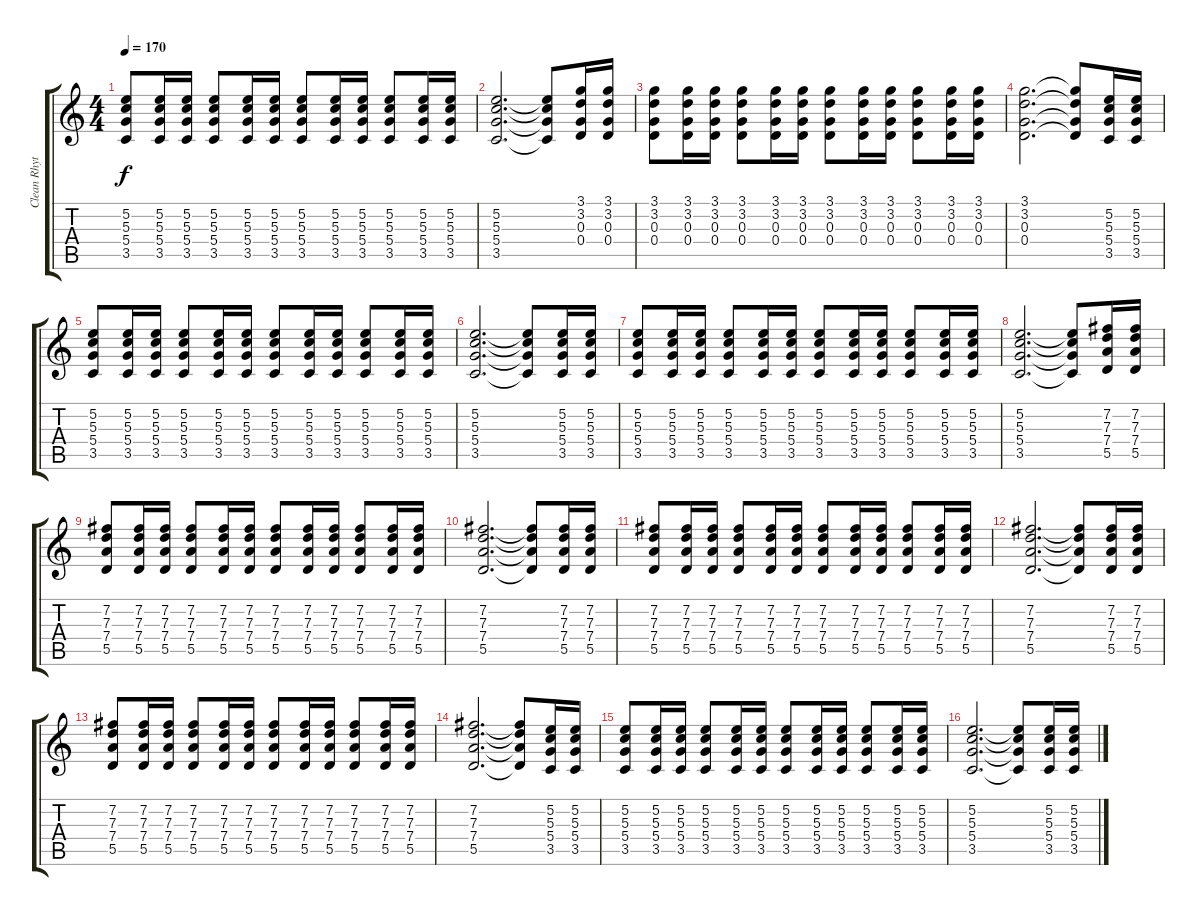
\track ("Clean Rhythym" "Clean Rhyt") {instrument electricguitarclean}
\staff {score tabs}
\tuning (E4 B3 G3 D3 A2 E2) {hide}
\ts (4 4)
\tempo 170
\clef g2
\ks c
(5.2 5.3 5.4 3.5).8{dy f} (5.2 5.3 5.4 3.5).16 (5.2 5.3 5.4 3.5).16 (5.2 5.3 5.4 3.5).8 (5.2 5.3 5.4 3.5).16 (5.2 5.3 5.4 3.5).16 (5.2 5.3 5.4 3.5).8 (5.2 5.3 5.4 3.5).16 (5.2 5.3 5.4 3.5).16 (5.2 5.3 5.4 3.5).8 (5.2 5.3 5.4 3.5).16 (5.2 5.3 5.4 3.5).16 |
(5.2 5.3 5.4 3.5).2{d} (5.2{t} 5.3{t} 5.4{t} 3.5{t}).8 (3.1 3.2 0.3 0.4).16 (3.1 3.2 0.3 0.4).16 |
(3.1 3.2 0.3 0.4).8 (3.1 3.2 0.3 0.4).16 (3.1 3.2 0.3 0.4).16 (3.1 3.2 0.3 0.4).8 (3.1 3.2 0.3 0.4).16 (3.1 3.2 0.3 0.4).16 (3.1 3.2 0.3 0.4).8 (3.1 3.2 0.3 0.4).16 (3.1 3.2 0.3 0.4).16 (3.1 3.2 0.3 0.4).8 (3.1 3.2 0.3 0.4).16 (3.1 3.2 0.3 0.4).16 |
(3.1 3.2 0.3 0.4).2{d} (3.1{t} 3.2{t} 0.3{t} 0.4{t}).8 (5.2 5.3 5.4 3.5).16 (5.2 5.3 5.4 3.5).16 |
(5.2 5.3 5.4 3.5).8 (5.2 5.3 5.4 3.5).16 (5.2 5.3 5.4 3.5).16 (5.2 5.3 5.4 3.5).8 (5.2 5.3 5.4 3.5).16 (5.2 5.3 5.4 3.5).16 (5.2 5.3 5.4 3.5).8 (5.2 5.3 5.4 3.5).16 (5.2 5.3 5.4 3.5).16 (5.2 5.3 5.4 3.5).8 (5.2 5.3 5.4 3.5).16 (5.2 5.3 5.4 3.5).16 |
(5.2 5.3 5.4 3.5).2{d} (5.2{t} 5.3{t} 5.4{t} 3.5{t}).8 (5.2 5.3 5.4 3.5).16 (5.2 5.3 5.4 3.5).16 |
(5.2 5.3 5.4 3.5).8 (5.2 5.3 5.4 3.5).16 (5.2 5.3 5.4 3.5).16 (5.2 5.3 5.4 3.5).8 (5.2 5.3 5.4 3.5).16 (5.2 5.3 5.4 3.5).16 (5.2 5.3 5.4 3.5).8 (5.2 5.3 5.4 3.5).16 (5.2 5.3 5.4 3.5).16 (5.2 5.3 5.4 3.5).8 (5.2 5.3 5.4 3.5).16 (5.2 5.3 5.4 3.5).16 |
(5.2 5.3 5.4 3.5).2{d} (5.2{t} 5.3{t} 5.4{t} 3.5{t}).8 (7.2 7.3 7.4 5.5).16 (7.2 7.3 7.4 5.5).16 |
(7.2 7.3 7.4 5.5).8 (7.2 7.3 7.4 5.5).16 (7.2 7.3 7.4 5.5).16 (7.2 7.3 7.4 5.5).8 (7.2 7.3 7.4 5.5).16 (7.2 7.3 7.4 5.5).16 (7.2 7.3 7.4 5.5).8 (7.2 7.3 7.4 5.5).16 (7.2 7.3 7.4 5.5).16 (7.2 7.3 7.4 5.5).8 (7.2 7.3 7.4 5.5).16 (7.2 7.3 7.4 5.5).16 |
(7.2 7.3 7.4 5.5).2{d} (7.2{t} 7.3{t} 7.4{t} 5.5{t}).8 (7.2 7.3 7.4 5.5).16 (7.2 7.3 7.4 5.5).16 |
(7.2 7.3 7.4 5.5).8 (7.2 7.3 7.4 5.5).16 (7.2 7.3 7.4 5.5).16 (7.2 7.3 7.4 5.5).8 (7.2 7.3 7.4 5.5).16 (7.2 7.3 7.4 5.5).16 (7.2 7.3 7.4 5.5).8 (7.2 7.3 7.4 5.5).16 (7.2 7.3 7.4 5.5).16 (7.2 7.3 7.4 5.5).8 (7.2 7.3 7.4 5.5).16 (7.2 7.3 7.4 5.5).16 |
(7.2 7.3 7.4 5.5).2{d} (7.2{t} 7.3{t} 7.4{t} 5.5{t}).8 (7.2 7.3 7.4 5.5).16 (7.2 7.3 7.4 5.5).16 |
(7.2 7.3 7.4 5.5).8 (7.2 7.3 7.4 5.5).16 (7.2 7.3 7.4 5.5).16 (7.2 7.3 7.4 5.5).8 (7.2 7.3 7.4 5.5).16 (7.2 7.3 7.4 5.5).16 (7.2 7.3 7.4 5.5).8 (7.2 7.3 7.4 5.5).16 (7.2 7.3 7.4 5.5).16 (7.2 7.3 7.4 5.5).8 (7.2 7.3 7.4 5.5).16 (7.2 7.3 7.4 5.5).16 |
(7.2 7.3 7.4 5.5).2{d} (7.2{t} 7.3{t} 7.4{t} 5.5{t}).8 (5.2 5.3 5.4 3.5).16 (5.2 5.3 5.4 3.5).16 |
(5.2 5.3 5.4 3.5).8 (5.2 5.3 5.4 3.5).16 (5.2 5.3 5.4 3.5).16 (5.2 5.3 5.4 3.5).8 (5.2 5.3 5.4 3.5).16 (5.2 5.3 5.4 3.5).16 (5.2 5.3 5.4 3.5).8 (5.2 5.3 5.4 3.5).16 (5.2 5.3 5.4 3.5).16 (5.2 5.3 5.4 3.5).8 (5.2 5.3 5.4 3.5).16 (5.2 5.3 5.4 3.5).16 |
(5.2 5.3 5.4 3.5).2{d} (5.2{t} 5.3{t} 5.4{t} 3.5{t}).8 (5.2 5.3 5.4 3.5).16 (5.2 5.3 5.4 3.5).16
